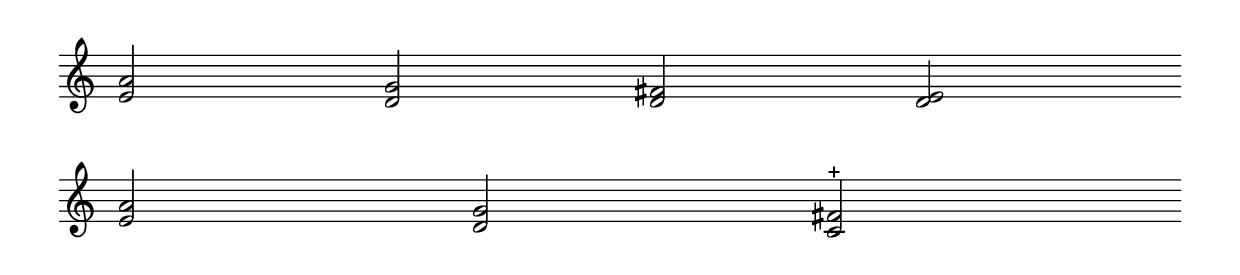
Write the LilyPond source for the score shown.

\version "2.4"
\paper{ linewidth=15\cm leftmargin=3\cm rightmargin=3\cm indent=0\mm }

% Musical examples in the treble clef (using chords)

\score {
 \new Staff \with { \remove "Time_signature_engraver" }
 \relative c' {
  \clef treble
  \set Score.timing = ##f
  #(set-accidental-style 'forget)
  <e a>2 <d g> <d fis> <d e> \bar "" \break
  <e a>2 <d g> <c fis>-+ \bar "" \break
 }
 \layout { raggedright = ##t }
}

